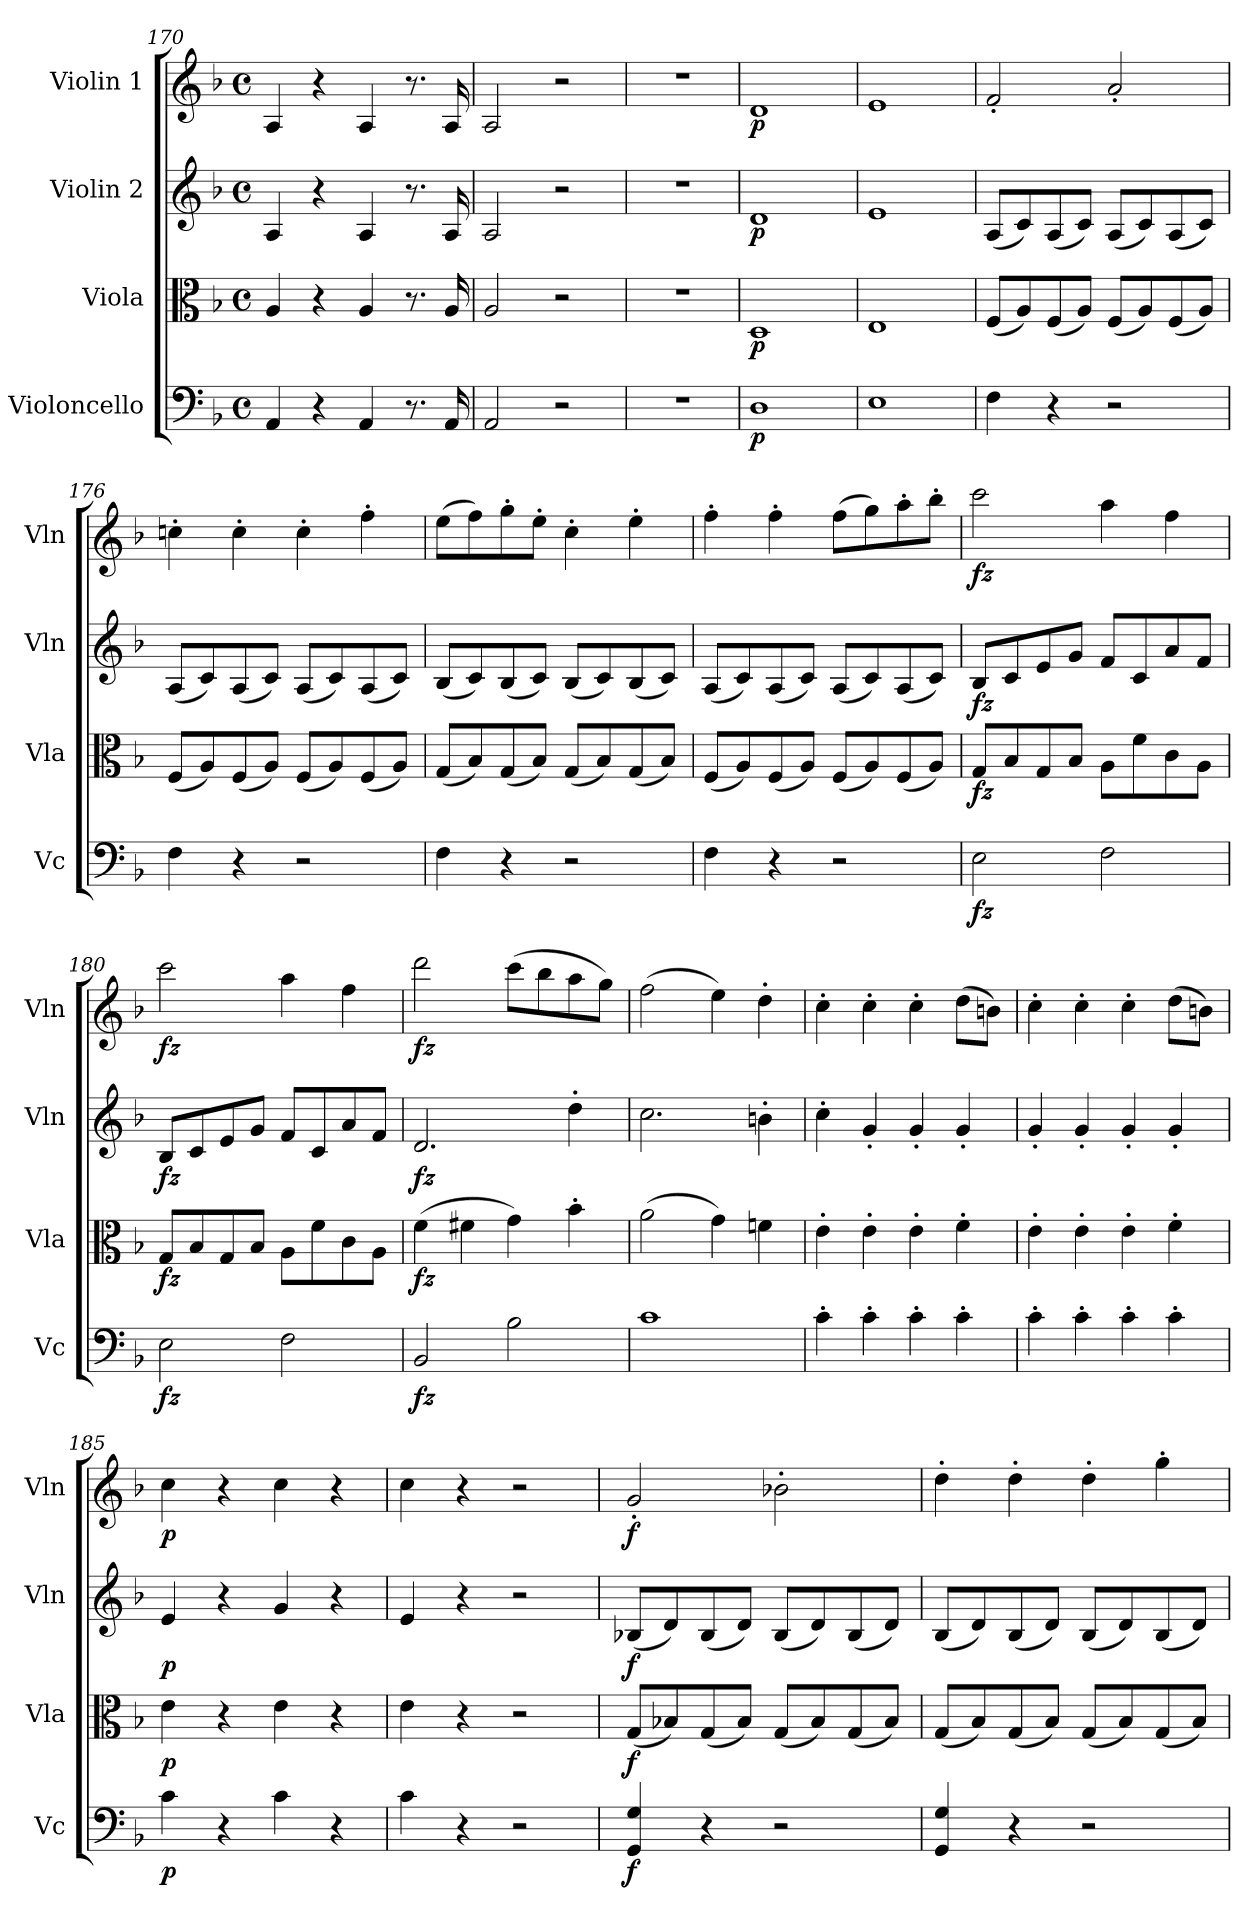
**kern	**dynam	**kern	**dynam	**kern	**dynam	**kern	**dynam
*part4	*part4	*part3	*part3	*part2	*part2	*part1	*part1
*staff4	*staff4	*staff3	*staff3	*staff2	*staff2	*staff1	*staff1
*I"Violoncello	*	*I"Viola	*	*I"Violin 2	*	*I"Violin 1	*
*I'Vc	*	*I'Vla	*	*I'Vln	*	*I'Vln	*
*clefF4	*	*clefC3	*	*clefG2	*	*clefG2	*
*k[b-]	*	*k[b-]	*	*k[b-]	*	*k[b-]	*
*M4/4	*	*M4/4	*	*M4/4	*	*M4/4	*
*met(c)	*	*met(c)	*	*met(c)	*	*met(c)	*
=170	=170	=170	=170	=170	=170	=170	=170
4AA/	.	4A/	.	4A/	.	4A/	.
4r	.	4r	.	4r	.	4r	.
4AA/	.	4A/	.	4A/	.	4A/	.
8.r	.	8.r	.	8.r	.	8.r	.
16AA/	.	16A/	.	16A/	.	16A/	.
=171	=171	=171	=171	=171	=171	=171	=171
2AA/	.	2A/	.	2A/	.	2A/	.
2r	.	2r	.	2r	.	2r	.
=172	=172	=172	=172	=172	=172	=172	=172
1r	.	1r	.	1r	.	1r	.
=173	=173	=173	=173	=173	=173	=173	=173
!	!LO:DY:b	!	!LO:DY:b	!	!LO:DY:b	!	!LO:DY:b
1D	p	1D	p	1d	p	1d	p
=174	=174	=174	=174	=174	=174	=174	=174
1E	.	1E	.	1e	.	1e	.
=175	=175	=175	=175	=175	=175	=175	=175
4F\	.	(8F/L	.	(8A/L	.	2f'/	.
.	.	8A/)	.	8c/)	.	.	.
4r	.	(8F/	.	(8A/	.	.	.
.	.	8A/J)	.	8c/J)	.	.	.
2r	.	(8F/L	.	(8A/L	.	2a'/	.
.	.	8A/)	.	8c/)	.	.	.
.	.	(8F/	.	(8A/	.	.	.
.	.	8A/J)	.	8c/J)	.	.	.
=176	=176	=176	=176	=176	=176	=176	=176
4F\	.	(8F/L	.	(8A/L	.	4ccn'\	.
.	.	8A/)	.	8c/)	.	.	.
4r	.	(8F/	.	(8A/	.	4cc'\	.
.	.	8A/J)	.	8c/J)	.	.	.
2r	.	(8F/L	.	(8A/L	.	4cc'\	.
.	.	8A/)	.	8c/)	.	.	.
.	.	(8F/	.	(8A/	.	4ff'\	.
.	.	8A/J)	.	8c/J)	.	.	.
!!LO:LB:g=z
=177	=177	=177	=177	=177	=177	=177	=177
4F\	.	(8G/L	.	(8B-/L	.	(8ee\L	.
.	.	8B-/)	.	8c/)	.	8ff\)	.
4r	.	(8G/	.	(8B-/	.	8gg'\	.
.	.	8B-/J)	.	8c/J)	.	8ee'\J	.
2r	.	(8G/L	.	(8B-/L	.	4cc'\	.
.	.	8B-/)	.	8c/)	.	.	.
.	.	(8G/	.	(8B-/	.	4ee'\	.
.	.	8B-/J)	.	8c/J)	.	.	.
=178	=178	=178	=178	=178	=178	=178	=178
4F\	.	(8F/L	.	(8A/L	.	4ff'\	.
.	.	8A/)	.	8c/)	.	.	.
4r	.	(8F/	.	(8A/	.	4ff'\	.
.	.	8A/J)	.	8c/J)	.	.	.
2r	.	(8F/L	.	(8A/L	.	(8ff\L	.
.	.	8A/)	.	8c/)	.	8gg\)	.
.	.	(8F/	.	(8A/	.	8aa'\	.
.	.	8A/J)	.	8c/J)	.	8bb-'\J	.
=179	=179	=179	=179	=179	=179	=179	=179
!	!LO:DY:b	!	!LO:DY:b	!	!LO:DY:b	!	!LO:DY:b
2E\	fz	8G/L	fz	8B-/L	fz	2ccc\	fz
.	.	8B-/	.	8c/	.	.	.
.	.	8G/	.	8e/	.	.	.
.	.	8B-/J	.	8g/J	.	.	.
2F\	.	8A\L	.	8f/L	.	4aa\	.
.	.	8f\	.	8c/	.	.	.
.	.	8c\	.	8a/	.	4ff\	.
.	.	8A\J	.	8f/J	.	.	.
=180	=180	=180	=180	=180	=180	=180	=180
!	!LO:DY:b	!	!LO:DY:b	!	!LO:DY:b	!	!LO:DY:b
2E\	fz	8G/L	fz	8B-/L	fz	2ccc\	fz
.	.	8B-/	.	8c/	.	.	.
.	.	8G/	.	8e/	.	.	.
.	.	8B-/J	.	8g/J	.	.	.
2F\	.	8A\L	.	8f/L	.	4aa\	.
.	.	8f\	.	8c/	.	.	.
.	.	8c\	.	8a/	.	4ff\	.
.	.	8A\J	.	8f/J	.	.	.
=181	=181	=181	=181	=181	=181	=181	=181
!	!LO:DY:b	!	!LO:DY:b	!	!LO:DY:b	!	!LO:DY:b
2BB-/	fz	(4f\	fz	2.d/	fz	2ddd\	fz
.	.	4f#X\	.	.	.	.	.
2B-\	.	4g\)	.	.	.	(8ccc\L	.
.	.	.	.	.	.	8bb-\	.
.	.	4b-'\	.	4dd'\	.	8aa\	.
.	.	.	.	.	.	8gg\J)	.
!!LO:LB:g=z
=182	=182	=182	=182	=182	=182	=182	=182
1c	.	(2a\	.	2.cc\	.	(2ff\	.
.	.	4g\)	.	.	.	4ee\)	.
.	.	4fn\	.	4bn'\	.	4dd'\	.
=183	=183	=183	=183	=183	=183	=183	=183
4c'\	.	4e'\	.	4cc'\	.	4cc'\	.
4c'\	.	4e'\	.	4g'/	.	4cc'\	.
4c'\	.	4e'\	.	4g'/	.	4cc'\	.
4c'\	.	4f'\	.	4g'/	.	(8dd\L	.
.	.	.	.	.	.	8bn\J)	.
=184	=184	=184	=184	=184	=184	=184	=184
4c'\	.	4e'\	.	4g'/	.	4cc'\	.
4c'\	.	4e'\	.	4g'/	.	4cc'\	.
4c'\	.	4e'\	.	4g'/	.	4cc'\	.
4c'\	.	4f'\	.	4g'/	.	(8dd\L	.
.	.	.	.	.	.	8bn\J)	.
=185	=185	=185	=185	=185	=185	=185	=185
!	!LO:DY:b	!	!LO:DY:b	!	!LO:DY:b	!	!LO:DY:b
4c\	p	4e\	p	4e/	p	4cc\	p
4r	.	4r	.	4r	.	4r	.
4c\	.	4e\	.	4g/	.	4cc\	.
4r	.	4r	.	4r	.	4r	.
=186	=186	=186	=186	=186	=186	=186	=186
4c\	.	4e\	.	4e/	.	4cc\	.
4r	.	4r	.	4r	.	4r	.
2r	.	2r	.	2r	.	2r	.
=187	=187	=187	=187	=187	=187	=187	=187
!	!LO:DY:b	!	!LO:DY:b	!	!LO:DY:b	!	!LO:DY:b
4GG/ 4G/	f	(8G/L	f	(8B-X/L	f	2g'/	f
.	.	8B-X/)	.	8d/)	.	.	.
4r	.	(8G/	.	(8B-/	.	.	.
.	.	8B-/J)	.	8d/J)	.	.	.
2r	.	(8G/L	.	(8B-/L	.	2b-X'\	.
.	.	8B-/)	.	8d/)	.	.	.
.	.	(8G/	.	(8B-/	.	.	.
.	.	8B-/J)	.	8d/J)	.	.	.
!!LO:PB:g=z
=188	=188	=188	=188	=188	=188	=188	=188
4GG/ 4G/	.	(8G/L	.	(8B-/L	.	4dd'\	.
.	.	8B-/)	.	8d/)	.	.	.
4r	.	(8G/	.	(8B-/	.	4dd'\	.
.	.	8B-/J)	.	8d/J)	.	.	.
2r	.	(8G/L	.	(8B-/L	.	4dd'\	.
.	.	8B-/)	.	8d/)	.	.	.
.	.	(8G/	.	(8B-/	.	4gg'\	.
.	.	8B-/J)	.	8d/J)	.	.	.
=	=	=	=	=	=	=	=
*-	*-	*-	*-	*-	*-	*-	*-
